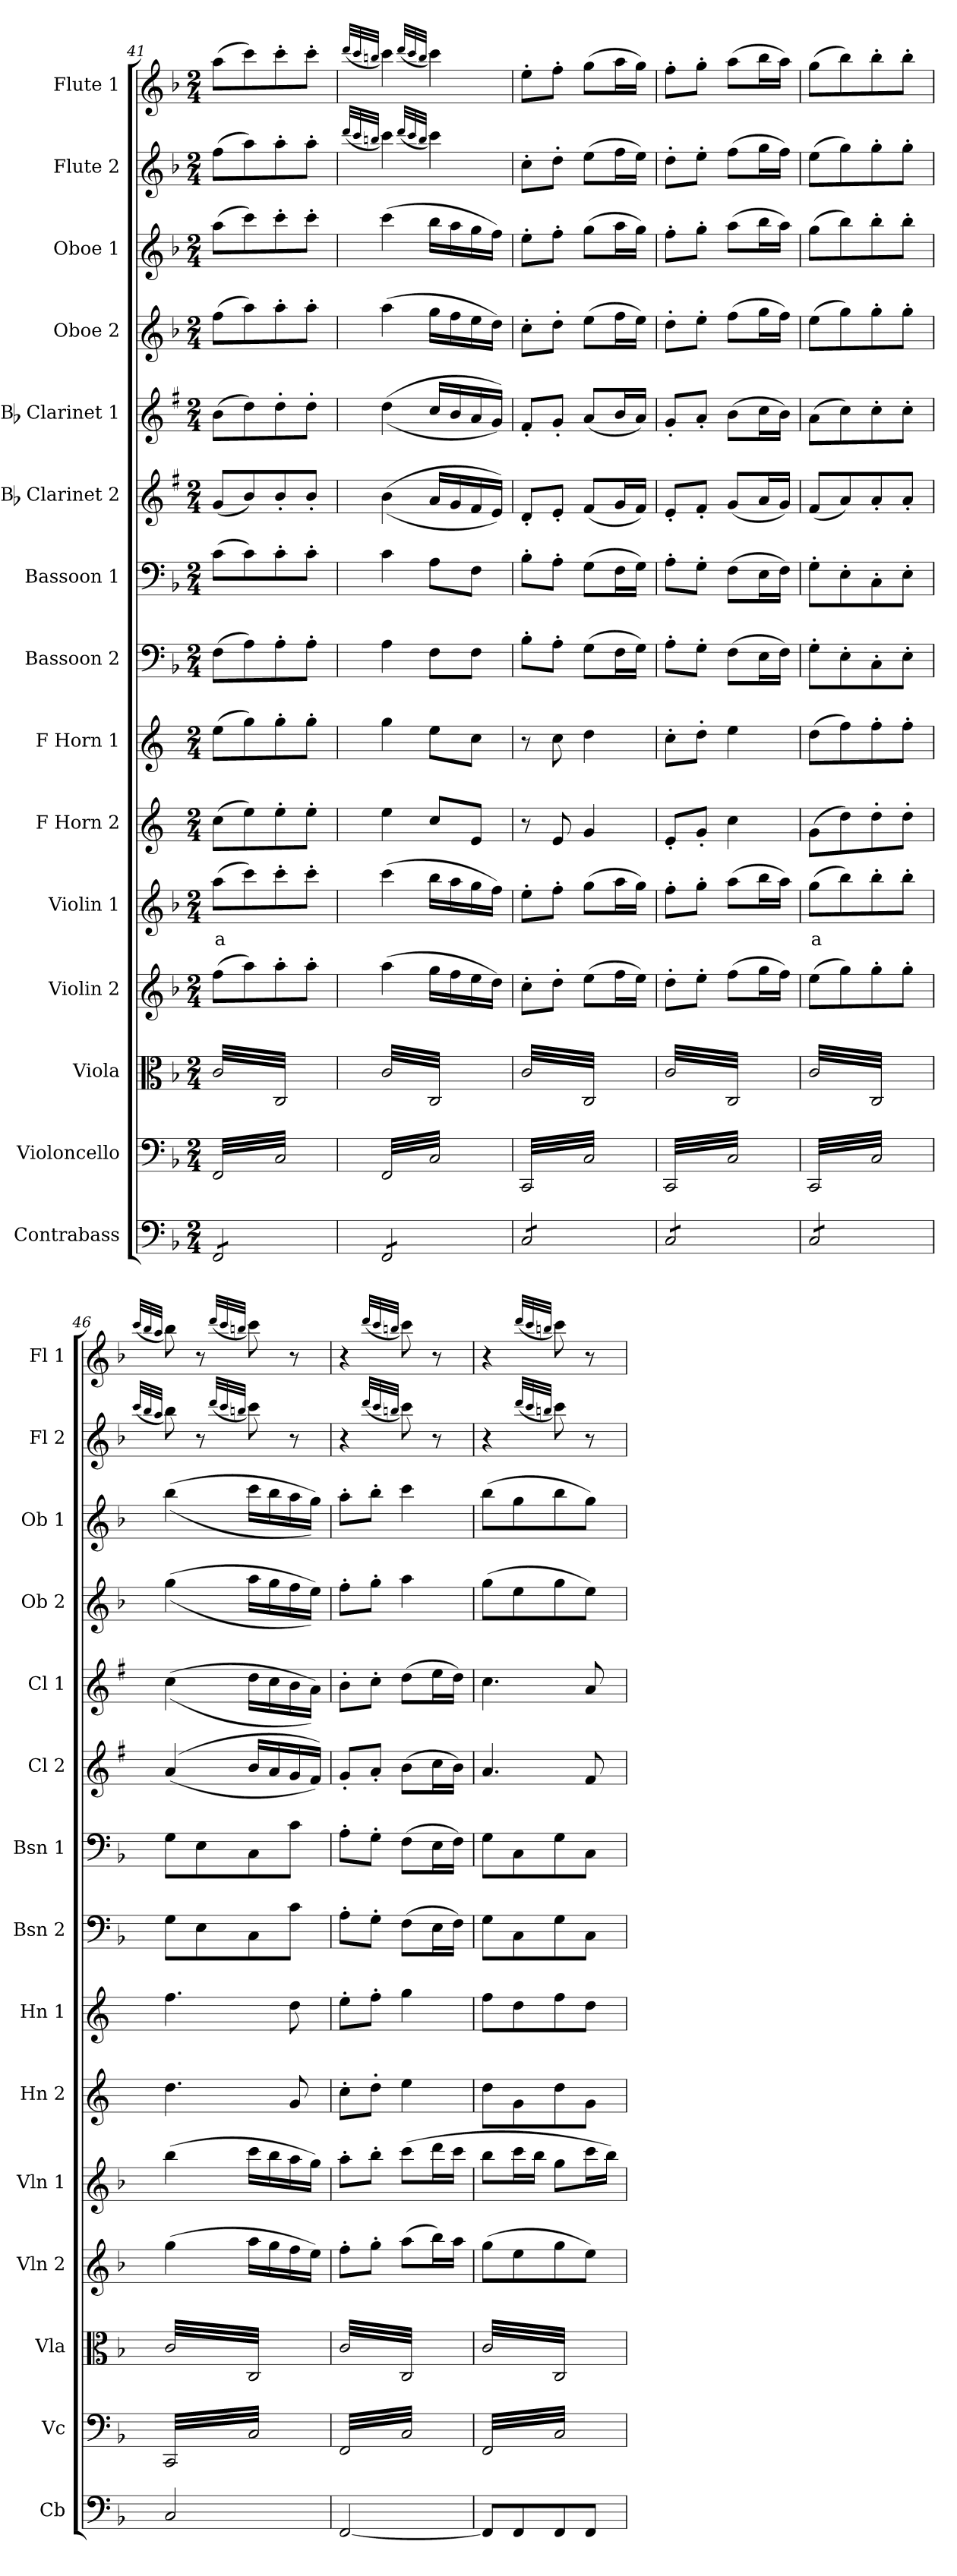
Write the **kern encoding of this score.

**kern	**kern	**kern	**kern	**kern	**text	**kern	**kern	**kern	**kern	**kern	**kern	**kern	**kern	**kern	**kern
*part15	*part14	*part13	*part12	*part11	*part11	*part10	*part9	*part8	*part7	*part6	*part5	*part4	*part3	*part2	*part1
*staff15	*staff14	*staff13	*staff12	*staff11	*staff11	*staff10	*staff9	*staff8	*staff7	*staff6	*staff5	*staff4	*staff3	*staff2	*staff1
*I"Contrabass	*I"Violoncello	*I"Viola	*I"Violin 2	*I"Violin 1	*	*I"F Horn 2	*I"F Horn 1	*I"Bassoon 2	*I"Bassoon 1	*I"Bb Clarinet 2	*I"Bb Clarinet 1	*I"Oboe 2	*I"Oboe 1	*I"Flute 2	*I"Flute 1
*I'Cb	*I'Vc	*I'Vla	*I'Vln 2	*I'Vln 1	*	*I'Hn 2	*I'Hn 1	*I'Bsn 2	*I'Bsn 1	*I'Cl 2	*I'Cl 1	*I'Ob 2	*I'Ob 1	*I'Fl 2	*I'Fl 1
*clefF4	*clefF4	*clefC3	*clefG2	*clefG2	*	*clefG2	*clefG2	*clefF4	*clefF4	*clefG2	*clefG2	*clefG2	*clefG2	*clefG2	*clefG2
*ITrd7c12	*	*	*	*	*	*ITrd4c7	*ITrd4c7	*	*	*ITrd1c2	*ITrd1c2	*	*	*	*
*k[b-]	*k[b-]	*k[b-]	*k[b-]	*k[b-]	*	*k[b-]	*k[b-]	*k[b-]	*k[b-]	*k[b-]	*k[b-]	*k[b-]	*k[b-]	*k[b-]	*k[b-]
*M2/4	*M2/4	*M2/4	*M2/4	*M2/4	*	*M2/4	*M2/4	*M2/4	*M2/4	*M2/4	*M2/4	*M2/4	*M2/4	*M2/4	*M2/4
=41	=41	=41	=41	=41	=41	=41	=41	=41	=41	=41	=41	=41	=41	=41	=41
!	!	!	!	!	!LO:LY:b:color=#FF0000	!	!	!	!	!	!	!	!	!	!
*tremolo	*	*	*	*	*	*	*	*	*	*	*	*	*	*	*
*	*tremolo	*	*	*	*	*	*	*	*	*	*	*	*	*	*
*	*	*tremolo	*	*	*	*	*	*	*	*	*	*	*	*	*
8FFF/L	32FF/LLL	32c/LLL	(8ff\L	(8aa\L	a	(8f\L	(8a\L	(8F\L	(8c\L	(8f/L	(8a\L	(8ff\L	(8aa\L	(8ff\L	(8aa\L
.	32C/	32C/	.	.	.	.	.	.	.	.	.	.	.	.	.
.	32FF/	32c/	.	.	.	.	.	.	.	.	.	.	.	.	.
.	32C/	32C/	.	.	.	.	.	.	.	.	.	.	.	.	.
8FFF/	32FF/	32c/	8aa\)	8ccc\)	.	8a\)	8cc\)	8A\)	8c\)	8a/)	8cc\)	8aa\)	8ccc\)	8aa\)	8ccc\)
.	32C/	32C/	.	.	.	.	.	.	.	.	.	.	.	.	.
.	32FF/	32c/	.	.	.	.	.	.	.	.	.	.	.	.	.
.	32C/	32C/	.	.	.	.	.	.	.	.	.	.	.	.	.
8FFF/	32FF/	32c/	8aa'\	8ccc'\	.	8a'\	8cc'\	8A'\	8c'\	8a'/	8cc'\	8aa'\	8ccc'\	8aa'\	8ccc'\
.	32C/	32C/	.	.	.	.	.	.	.	.	.	.	.	.	.
.	32FF/	32c/	.	.	.	.	.	.	.	.	.	.	.	.	.
.	32C/	32C/	.	.	.	.	.	.	.	.	.	.	.	.	.
8FFF/J	32FF/	32c/	8aa'\J	8ccc'\J	.	8a'\J	8cc'\J	8A'\J	8c'\J	8a'/J	8cc'\J	8aa'\J	8ccc'\J	8aa'\J	8ccc'\J
.	32C/	32C/	.	.	.	.	.	.	.	.	.	.	.	.	.
.	32FF/	32c/	.	.	.	.	.	.	.	.	.	.	.	.	.
.	32C/JJJ	32C/JJJ	.	.	.	.	.	.	.	.	.	.	.	.	.
=42	=42	=42	=42	=42	=42	=42	=42	=42	=42	=42	=42	=42	=42	=42	=42
.	.	.	.	.	.	.	.	.	.	.	.	.	.	(32qddd/LLL	(32qddd/LLL
.	.	.	.	.	.	.	.	.	.	.	.	.	.	32qccc/	32qccc/
.	.	.	.	.	.	.	.	.	.	.	.	.	.	32qbbn/JJJ	32qbbn/JJJ
8FFF/L	32FF/LLL	32c/LLL	(4aa\	(4ccc\	.	4a\	4cc\	4A\	4c\	((4a\	((4cc\	(4aa\	(4ccc\	4ccc\)	4ccc\)
.	32C/	32C/	.	.	.	.	.	.	.	.	.	.	.	.	.
.	32FF/	32c/	.	.	.	.	.	.	.	.	.	.	.	.	.
.	32C/	32C/	.	.	.	.	.	.	.	.	.	.	.	.	.
8FFF/	32FF/	32c/	.	.	.	.	.	.	.	.	.	.	.	.	.
.	32C/	32C/	.	.	.	.	.	.	.	.	.	.	.	.	.
.	32FF/	32c/	.	.	.	.	.	.	.	.	.	.	.	.	.
.	32C/	32C/	.	.	.	.	.	.	.	.	.	.	.	.	.
.	.	.	.	.	.	.	.	.	.	.	.	.	.	(32qddd/LLL	(32qddd/LLL
.	.	.	.	.	.	.	.	.	.	.	.	.	.	32qccc/	32qccc/
.	.	.	.	.	.	.	.	.	.	.	.	.	.	32qbb/JJJ	32qbb/JJJ
8FFF/	32FF/	32c/	16gg\LL	16bb-\LL	.	8f/L	8a\L	8F\L	8A\L	16g/LL	16b-/LL	16gg\LL	16bb-\LL	4ccc\)	4ccc\)
.	32C/	32C/	.	.	.	.	.	.	.	.	.	.	.	.	.
.	32FF/	32c/	16ff\	16aa\	.	.	.	.	.	16f/	16a/	16ff\	16aa\	.	.
.	32C/	32C/	.	.	.	.	.	.	.	.	.	.	.	.	.
8FFF/J	32FF/	32c/	16ee\	16gg\	.	8A/J	8f\J	8F\J	8F\J	16e/	16g/	16ee\	16gg\	.	.
.	32C/	32C/	.	.	.	.	.	.	.	.	.	.	.	.	.
.	32FF/	32c/	16dd\JJ)	16ff\JJ)	.	.	.	.	.	16d/JJ))	16f/JJ))	16dd\JJ)	16ff\JJ)	.	.
.	32C/JJJ	32C/JJJ	.	.	.	.	.	.	.	.	.	.	.	.	.
=43	=43	=43	=43	=43	=43	=43	=43	=43	=43	=43	=43	=43	=43	=43	=43
8CC/L	32CC/LLL	32c/LLL	8cc'\L	8ee'\L	.	8r	8r	8B-'\L	8B-'\L	8c'/L	8e'/L	8cc'\L	8ee'\L	8cc'\L	8ee'\L
.	32C/	32C/	.	.	.	.	.	.	.	.	.	.	.	.	.
.	32CC/	32c/	.	.	.	.	.	.	.	.	.	.	.	.	.
.	32C/	32C/	.	.	.	.	.	.	.	.	.	.	.	.	.
8CC/	32CC/	32c/	8dd'\J	8ff'\J	.	8A/	8f\	8A'\J	8A'\J	8d'/J	8f'/J	8dd'\J	8ff'\J	8dd'\J	8ff'\J
.	32C/	32C/	.	.	.	.	.	.	.	.	.	.	.	.	.
.	32CC/	32c/	.	.	.	.	.	.	.	.	.	.	.	.	.
.	32C/	32C/	.	.	.	.	.	.	.	.	.	.	.	.	.
8CC/	32CC/	32c/	(8ee\L	(8gg\L	.	4c/	4g\	(8G\L	(8G\L	(8e/L	(8g/L	(8ee\L	(8gg\L	(8ee\L	(8gg\L
.	32C/	32C/	.	.	.	.	.	.	.	.	.	.	.	.	.
.	32CC/	32c/	.	.	.	.	.	.	.	.	.	.	.	.	.
.	32C/	32C/	.	.	.	.	.	.	.	.	.	.	.	.	.
8CC/J	32CC/	32c/	16ff\L	16aa\L	.	.	.	16F\L	16F\L	16f/L	16a/L	16ff\L	16aa\L	16ff\L	16aa\L
.	32C/	32C/	.	.	.	.	.	.	.	.	.	.	.	.	.
.	32CC/	32c/	16ee\JJ)	16gg\JJ)	.	.	.	16G\JJ)	16G\JJ)	16e/JJ)	16g/JJ)	16ee\JJ)	16gg\JJ)	16ee\JJ)	16gg\JJ)
.	32C/JJJ	32C/JJJ	.	.	.	.	.	.	.	.	.	.	.	.	.
=44	=44	=44	=44	=44	=44	=44	=44	=44	=44	=44	=44	=44	=44	=44	=44
8CC/L	32CC/LLL	32c/LLL	8dd'\L	8ff'\L	.	8A'/L	8f'\L	8A'\L	8A'\L	8d'/L	8f'/L	8dd'\L	8ff'\L	8dd'\L	8ff'\L
.	32C/	32C/	.	.	.	.	.	.	.	.	.	.	.	.	.
.	32CC/	32c/	.	.	.	.	.	.	.	.	.	.	.	.	.
.	32C/	32C/	.	.	.	.	.	.	.	.	.	.	.	.	.
8CC/	32CC/	32c/	8ee'\J	8gg'\J	.	8c'/J	8g'\J	8G'\J	8G'\J	8e'/J	8g'/J	8ee'\J	8gg'\J	8ee'\J	8gg'\J
.	32C/	32C/	.	.	.	.	.	.	.	.	.	.	.	.	.
.	32CC/	32c/	.	.	.	.	.	.	.	.	.	.	.	.	.
.	32C/	32C/	.	.	.	.	.	.	.	.	.	.	.	.	.
8CC/	32CC/	32c/	(8ff\L	(8aa\L	.	4f\	4a\	(8F\L	(8F\L	(8f/L	(8a\L	(8ff\L	(8aa\L	(8ff\L	(8aa\L
.	32C/	32C/	.	.	.	.	.	.	.	.	.	.	.	.	.
.	32CC/	32c/	.	.	.	.	.	.	.	.	.	.	.	.	.
.	32C/	32C/	.	.	.	.	.	.	.	.	.	.	.	.	.
8CC/J	32CC/	32c/	16gg\L	16bb-\L	.	.	.	16E\L	16E\L	16g/L	16b-\L	16gg\L	16bb-\L	16gg\L	16bb-\L
.	32C/	32C/	.	.	.	.	.	.	.	.	.	.	.	.	.
.	32CC/	32c/	16ff\JJ)	16aa\JJ)	.	.	.	16F\JJ)	16F\JJ)	16f/JJ)	16a\JJ)	16ff\JJ)	16aa\JJ)	16ff\JJ)	16aa\JJ)
.	32C/JJJ	32C/JJJ	.	.	.	.	.	.	.	.	.	.	.	.	.
=45	=45	=45	=45	=45	=45	=45	=45	=45	=45	=45	=45	=45	=45	=45	=45
!	!	!	!	!	!LO:LY:b:color=#FF0000	!	!	!	!	!	!	!	!	!	!
8CC/L	32CC/LLL	32c/LLL	(8ee\L	(8gg\L	a	(8c\L	(8g\L	8G'\L	8G'\L	(8e/L	(8g\L	(8ee\L	(8gg\L	(8ee\L	(8gg\L
.	32C/	32C/	.	.	.	.	.	.	.	.	.	.	.	.	.
.	32CC/	32c/	.	.	.	.	.	.	.	.	.	.	.	.	.
.	32C/	32C/	.	.	.	.	.	.	.	.	.	.	.	.	.
8CC/	32CC/	32c/	8gg\)	8bb-\)	.	8g\)	8b-\)	8E'\	8E'\	8g/)	8b-\)	8gg\)	8bb-\)	8gg\)	8bb-\)
.	32C/	32C/	.	.	.	.	.	.	.	.	.	.	.	.	.
.	32CC/	32c/	.	.	.	.	.	.	.	.	.	.	.	.	.
.	32C/	32C/	.	.	.	.	.	.	.	.	.	.	.	.	.
8CC/	32CC/	32c/	8gg'\	8bb-'\	.	8g'\	8b-'\	8C'\	8C'\	8g'/	8b-'\	8gg'\	8bb-'\	8gg'\	8bb-'\
.	32C/	32C/	.	.	.	.	.	.	.	.	.	.	.	.	.
.	32CC/	32c/	.	.	.	.	.	.	.	.	.	.	.	.	.
.	32C/	32C/	.	.	.	.	.	.	.	.	.	.	.	.	.
8CC/J	32CC/	32c/	8gg'\J	8bb-'\J	.	8g'\J	8b-'\J	8E'\J	8E'\J	8g'/J	8b-'\J	8gg'\J	8bb-'\J	8gg'\J	8bb-'\J
*Xtremolo	*	*	*	*	*	*	*	*	*	*	*	*	*	*	*
.	32C/	32C/	.	.	.	.	.	.	.	.	.	.	.	.	.
.	32CC/	32c/	.	.	.	.	.	.	.	.	.	.	.	.	.
.	32C/JJJ	32C/JJJ	.	.	.	.	.	.	.	.	.	.	.	.	.
=46	=46	=46	=46	=46	=46	=46	=46	=46	=46	=46	=46	=46	=46	=46	=46
.	.	.	.	.	.	.	.	.	.	.	.	.	.	(32qccc/LLL	(32qccc/LLL
.	.	.	.	.	.	.	.	.	.	.	.	.	.	32qbb-/	32qbb-/
.	.	.	.	.	.	.	.	.	.	.	.	.	.	32qaa/JJJ	32qaa/JJJ
2CC/	32CC/LLL	32c/LLL	(4gg\	(4bb-\	.	4.g\	4.b-\	8G\L	8G\L	((4g/	((4b-\	((4gg\	((4bb-\	8bb-\)	8bb-\)
.	32C/	32C/	.	.	.	.	.	.	.	.	.	.	.	.	.
.	32CC/	32c/	.	.	.	.	.	.	.	.	.	.	.	.	.
.	32C/	32C/	.	.	.	.	.	.	.	.	.	.	.	.	.
.	32CC/	32c/	.	.	.	.	.	8E\	8E\	.	.	.	.	8r	8r
.	32C/	32C/	.	.	.	.	.	.	.	.	.	.	.	.	.
.	32CC/	32c/	.	.	.	.	.	.	.	.	.	.	.	.	.
.	32C/	32C/	.	.	.	.	.	.	.	.	.	.	.	.	.
.	.	.	.	.	.	.	.	.	.	.	.	.	.	(32qddd/LLL	(32qddd/LLL
.	.	.	.	.	.	.	.	.	.	.	.	.	.	32qccc/	32qccc/
.	.	.	.	.	.	.	.	.	.	.	.	.	.	32qbbn/JJJ	32qbbn/JJJ
.	32CC/	32c/	16aa\LL	16ccc\LL	.	.	.	8C\	8C\	16a/LL	16cc\LL	16aa\LL	16ccc\LL	8ccc\)	8ccc\)
.	32C/	32C/	.	.	.	.	.	.	.	.	.	.	.	.	.
.	32CC/	32c/	16gg\	16bb-\	.	.	.	.	.	16g/	16b-\	16gg\	16bb-\	.	.
.	32C/	32C/	.	.	.	.	.	.	.	.	.	.	.	.	.
.	32CC/	32c/	16ff\	16aa\	.	8c/	8g\	8c\J	8c\J	16f/	16a\	16ff\	16aa\	8r	8r
.	32C/	32C/	.	.	.	.	.	.	.	.	.	.	.	.	.
.	32CC/	32c/	16ee\JJ)	16gg\JJ)	.	.	.	.	.	16e/JJ))	16g\JJ))	16ee\JJ))	16gg\JJ))	.	.
.	32C/JJJ	32C/JJJ	.	.	.	.	.	.	.	.	.	.	.	.	.
=47	=47	=47	=47	=47	=47	=47	=47	=47	=47	=47	=47	=47	=47	=47	=47
[2FFF/	32FF/LLL	32c/LLL	8ff'\L	8aa'\L	.	8f'\L	8a'\L	8A'\L	8A'\L	8f'/L	8a'\L	8ff'\L	8aa'\L	4r	4r
.	32C/	32C/	.	.	.	.	.	.	.	.	.	.	.	.	.
.	32FF/	32c/	.	.	.	.	.	.	.	.	.	.	.	.	.
.	32C/	32C/	.	.	.	.	.	.	.	.	.	.	.	.	.
.	32FF/	32c/	8gg'\J	8bb-'\J	.	8g'\J	8b-'\J	8G'\J	8G'\J	8g'/J	8b-'\J	8gg'\J	8bb-'\J	.	.
.	32C/	32C/	.	.	.	.	.	.	.	.	.	.	.	.	.
.	32FF/	32c/	.	.	.	.	.	.	.	.	.	.	.	.	.
.	32C/	32C/	.	.	.	.	.	.	.	.	.	.	.	.	.
.	.	.	.	.	.	.	.	.	.	.	.	.	.	(32qddd/LLL	(32qddd/LLL
.	.	.	.	.	.	.	.	.	.	.	.	.	.	32qccc/	32qccc/
.	.	.	.	.	.	.	.	.	.	.	.	.	.	32qbbn/JJJ	32qbbn/JJJ
.	32FF/	32c/	(8aa\L	(8ccc\L	.	4a\	4cc\	(8F\L	(8F\L	(8a\L	(8cc\L	4aa\	4ccc\	8ccc\)	8ccc\)
.	32C/	32C/	.	.	.	.	.	.	.	.	.	.	.	.	.
.	32FF/	32c/	.	.	.	.	.	.	.	.	.	.	.	.	.
.	32C/	32C/	.	.	.	.	.	.	.	.	.	.	.	.	.
.	32FF/	32c/	16bb-\L)	16ddd\L	.	.	.	16E\L	16E\L	16b-\L	16dd\L	.	.	8r	8r
.	32C/	32C/	.	.	.	.	.	.	.	.	.	.	.	.	.
.	32FF/	32c/	16aa\JJ	16ccc\JJ	.	.	.	16F\JJ)	16F\JJ)	16a\JJ)	16cc\JJ)	.	.	.	.
.	32C/JJJ	32C/JJJ	.	.	.	.	.	.	.	.	.	.	.	.	.
!!LO:PB:g=z
=48	=48	=48	=48	=48	=48	=48	=48	=48	=48	=48	=48	=48	=48	=48	=48
8FFF/L]	32FF/LLL	32c/LLL	(8gg\L	8bb-\L	.	8g\L	8b-\L	8G\L	8G\L	4.g/	4.b-\	(8gg\L	(8bb-\L	4r	4r
.	32C/	32C/	.	.	.	.	.	.	.	.	.	.	.	.	.
.	32FF/	32c/	.	.	.	.	.	.	.	.	.	.	.	.	.
.	32C/	32C/	.	.	.	.	.	.	.	.	.	.	.	.	.
8FFF/	32FF/	32c/	8ee\	16ccc\L	.	8c\	8g\	8C\	8C\	.	.	8ee\	8gg\	.	.
.	32C/	32C/	.	.	.	.	.	.	.	.	.	.	.	.	.
.	32FF/	32c/	.	16bb-\JJ	.	.	.	.	.	.	.	.	.	.	.
.	32C/	32C/	.	.	.	.	.	.	.	.	.	.	.	.	.
.	.	.	.	.	.	.	.	.	.	.	.	.	.	(32qddd/LLL	(32qddd/LLL
.	.	.	.	.	.	.	.	.	.	.	.	.	.	32qccc/	32qccc/
.	.	.	.	.	.	.	.	.	.	.	.	.	.	32qbbn/JJJ	32qbbn/JJJ
8FFF/	32FF/	32c/	8gg\	8gg\L	.	8g\	8b-\	8G\	8G\	.	.	8gg\	8bb-\	8ccc\)	8ccc\)
.	32C/	32C/	.	.	.	.	.	.	.	.	.	.	.	.	.
.	32FF/	32c/	.	.	.	.	.	.	.	.	.	.	.	.	.
.	32C/	32C/	.	.	.	.	.	.	.	.	.	.	.	.	.
8FFF/J	32FF/	32c/	8ee\J)	16ccc\L	.	8c\J	8g\J	8C\J	8C\J	8e/	8g/	8ee\J)	8gg\J)	8r	8r
.	32C/	32C/	.	.	.	.	.	.	.	.	.	.	.	.	.
.	32FF/	32c/	.	16bb-\JJ)	.	.	.	.	.	.	.	.	.	.	.
.	32C/JJJ	32C/JJJ	.	.	.	.	.	.	.	.	.	.	.	.	.
*	*	*Xtremolo	*	*	*	*	*	*	*	*	*	*	*	*	*
*	*Xtremolo	*	*	*	*	*	*	*	*	*	*	*	*	*	*
.	.	.	.	.	.	.	.	.	.	.	.	.	.	.	.
.	.	.	.	.	.	.	.	.	.	.	.	.	.	.	.
.	.	.	.	.	.	.	.	.	.	.	.	.	.	.	.
.	.	.	.	.	.	.	.	.	.	.	.	.	.	.	.
.	.	.	.	.	.	.	.	.	.	.	.	.	.	.	.
.	.	.	.	.	.	.	.	.	.	.	.	.	.	.	.
.	.	.	.	.	.	.	.	.	.	.	.	.	.	.	.
.	.	.	.	.	.	.	.	.	.	.	.	.	.	.	.
=	=	=	=	=	=	=	=	=	=	=	=	=	=	=	=
*-	*-	*-	*-	*-	*-	*-	*-	*-	*-	*-	*-	*-	*-	*-	*-
